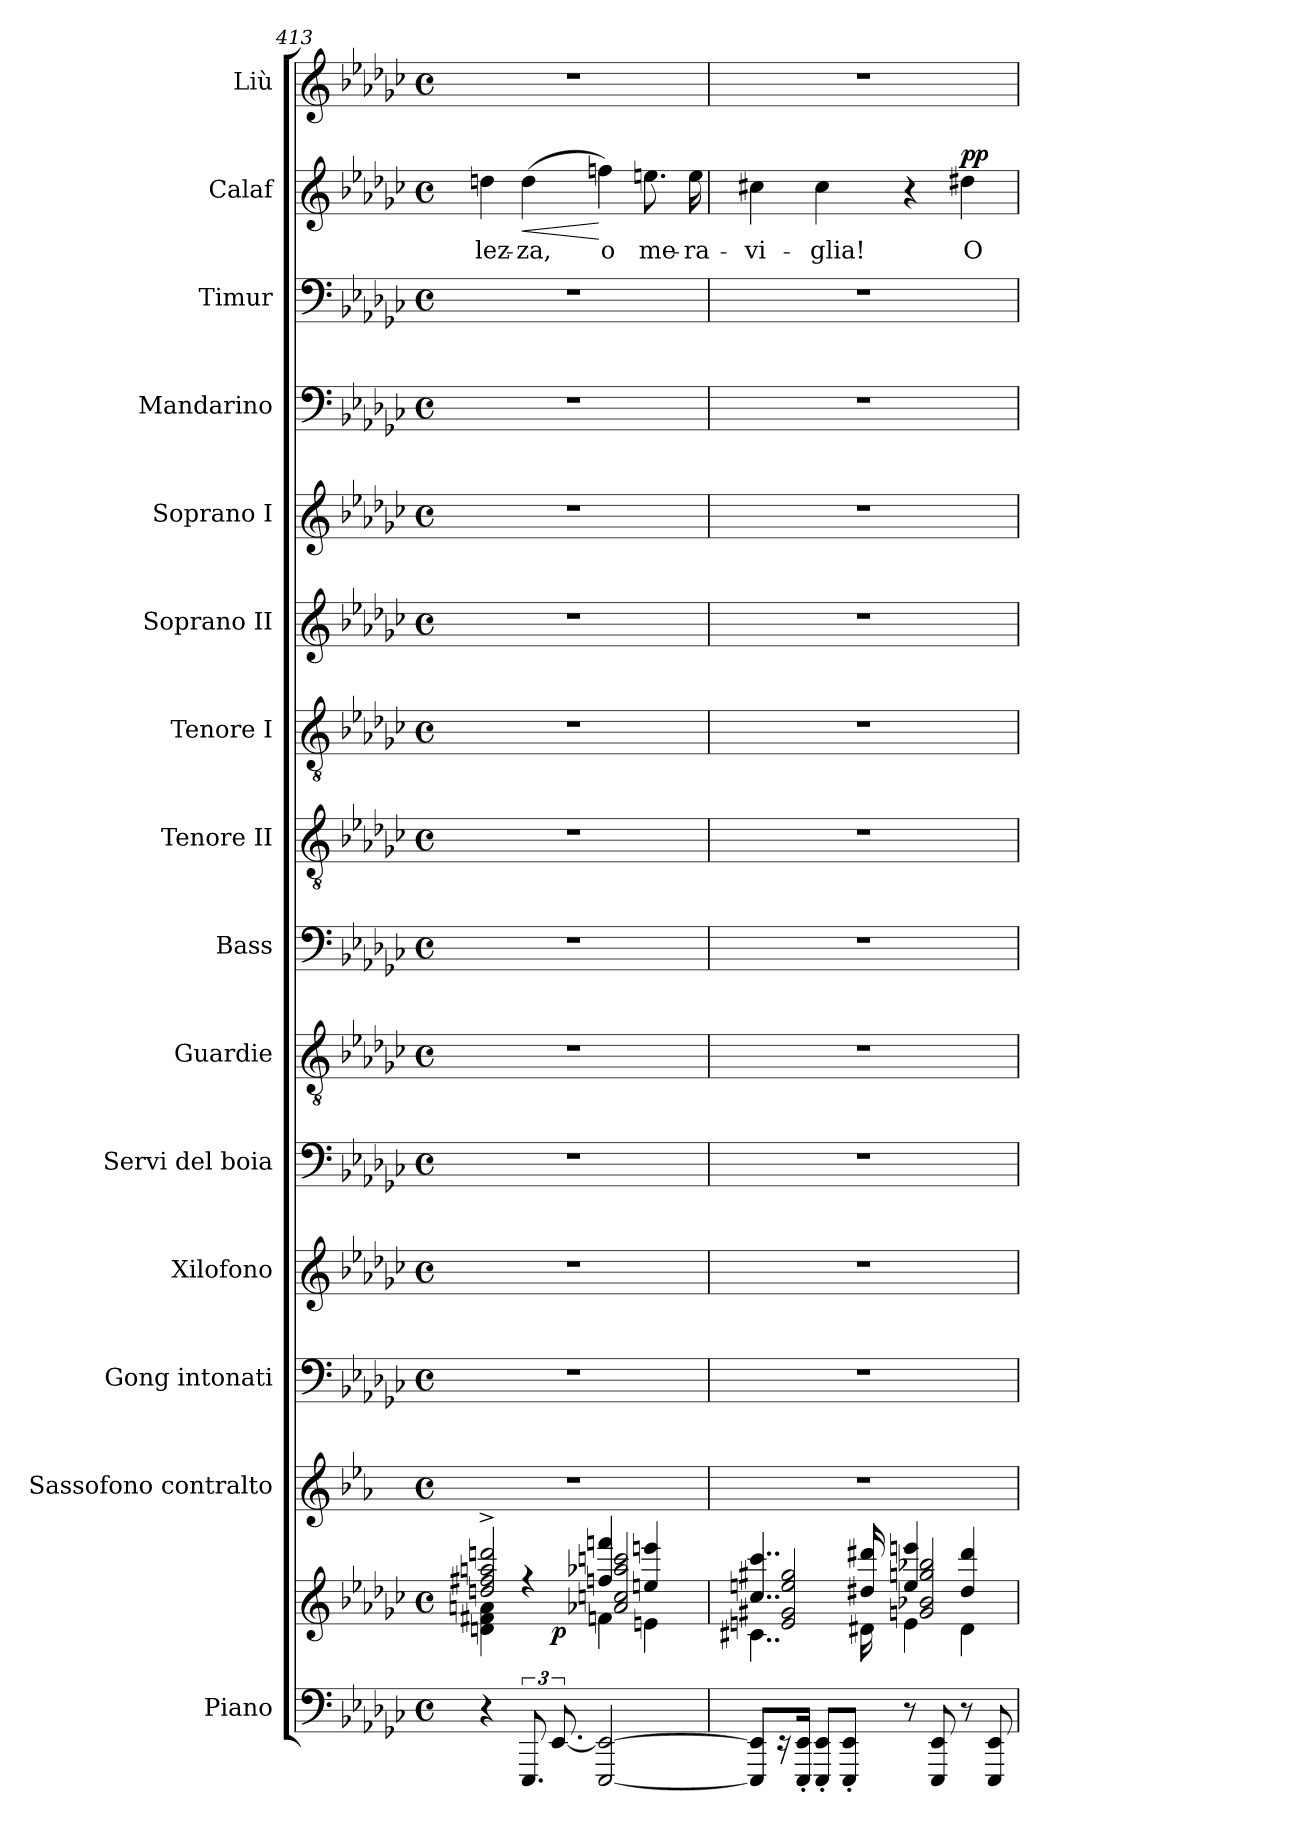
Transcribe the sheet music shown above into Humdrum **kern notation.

**kern	**kern	**dynam	**kern	**kern	**kern	**kern	**kern	**kern	**kern	**kern	**kern	**kern	**kern	**kern	**kern	**text	**dynam	**kern
*part15	*part15	*part15	*part14	*part13	*part12	*part11	*part10	*part9	*part8	*part7	*part6	*part5	*part4	*part3	*part2	*part2	*part2	*part1
*staff16	*staff15	*staff15/16	*staff14	*staff13	*staff12	*staff11	*staff10	*staff9	*staff8	*staff7	*staff6	*staff5	*staff4	*staff3	*staff2	*staff2	*staff2	*staff1
*I"Piano	*	*	*I"Sassofono contralto	*I"Gong intonati	*I"Xilofono	*I"Servi del boia	*I"Guardie	*I"Bass	*I"Tenore II	*I"Tenore I	*I"Soprano II	*I"Soprano I	*I"Mandarino	*I"Timur	*I"Calaf	*	*	*I"Liù
*I'Pno.	*	*	*	*I'Gong int.	*I'Xil.	*I'Ser.B.	*I'G.	*I'B.	*I'T. II	*I'T. I	*I'S. II	*I'S. I	*I'M.	*I'T.	*I'C.	*	*	*I'L.
*clefF4	*clefG2	*	*clefG2	*clefF4	*clefG2	*clefF4	*clefGv2	*clefF4	*clefGv2	*clefGv2	*clefG2	*clefG2	*clefF4	*clefF4	*clefG2	*	*	*clefG2
*	*	*	*ITrd5c9	*	*ITrd-7c-12	*	*	*	*	*	*	*	*	*	*	*	*	*
*k[b-e-a-d-g-c-]	*k[b-e-a-d-g-c-]	*	*k[b-e-a-d-g-c-]	*k[b-e-a-d-g-c-]	*k[b-e-a-d-g-c-]	*k[b-e-a-d-g-c-]	*k[b-e-a-d-g-c-]	*k[b-e-a-d-g-c-]	*k[b-e-a-d-g-c-]	*k[b-e-a-d-g-c-]	*k[b-e-a-d-g-c-]	*k[b-e-a-d-g-c-]	*k[b-e-a-d-g-c-]	*k[b-e-a-d-g-c-]	*k[b-e-a-d-g-c-]	*	*	*k[b-e-a-d-g-c-]
*M4/4	*M4/4	*	*M4/4	*M4/4	*M4/4	*M4/4	*M4/4	*M4/4	*M4/4	*M4/4	*M4/4	*M4/4	*M4/4	*M4/4	*M4/4	*	*	*M4/4
*met(c)	*met(c)	*	*met(c)	*met(c)	*met(c)	*met(c)	*met(c)	*met(c)	*met(c)	*met(c)	*met(c)	*met(c)	*met(c)	*met(c)	*met(c)	*	*	*met(c)
=413	=413	=413	=413	=413	=413	=413	=413	=413	=413	=413	=413	=413	=413	=413	=413	=413	=413	=413
*	*^	*	*	*	*	*	*	*	*	*	*	*	*	*	*	*	*	*
*	*	*^	*	*	*	*	*	*	*	*	*	*	*	*	*	*	*	*	*
!	!	!	!	!	!	!	!	!	!	!	!	!	!	!	!	!	!	!LO:LY:b	!	!
*	*	*	*^	*	*	*	*	*	*	*	*	*	*	*	*	*	*	*	*	*
4r	2ddn/^ 2ff#X/^ 2aan/^ 2dddn/^	4dn\ 4f#X\ 4an\	2ryy	4.ryy	.	1r	1r	1r	1r	1r	1r	1r	1r	1r	1r	1r	1r	4ddn\	-lez-	.	1r
!	!	!	!	!	!	!	!	!	!	!	!	!	!	!	!	!	!	!	!LO:LY:b	!LO:HP:b	!
12.EEE-/	.	4rff	.	.	.	.	.	.	.	.	.	.	.	.	.	.	.	(>4dd\	-za,	<	.
!	!	!	!	!	!LO:DY:b	!	!	!	!	!	!	!	!	!	!	!	!	!	!	!	!
[12.EE-/	.	.	.	2ryy	p	.	.	.	.	.	.	.	.	.	.	.	.	.	.	.	.
!	!	!	!	!	!	!	!	!	!	!	!	!	!	!	!	!	!	!	!LO:LY:b	!	!
[2EEE-/ 2EE-/_	4ffn/ 4fffn/	4fn\	2a-X/ 2ccn/ 2aa-X/ 2cccn/	.	.	.	.	.	.	.	.	.	.	.	.	.	.	4ffn\)	o	[	.
!	!	!	!	!	!	!	!	!	!	!	!	!	!	!	!	!	!	!	!LO:LY:b	!	!
.	4een/ 4eeen/	4en\	.	.	.	.	.	.	.	.	.	.	.	.	.	.	.	8.een\	me-	.	.
.	.	.	.	8ryy	.	.	.	.	.	.	.	.	.	.	.	.	.	.	.	.	.
!	!	!	!	!	!	!	!	!	!	!	!	!	!	!	!	!	!	!	!LO:LY:b	!	!
.	.	.	.	.	.	.	.	.	.	.	.	.	.	.	.	.	.	16ee\	-ra-	.	.
!!LO:PB:g=z
=414	=414	=414	=414	=414	=414	=414	=414	=414	=414	=414	=414	=414	=414	=414	=414	=414	=414	=414	=414	=414	=414
!	!	!	!	!	!	!	!	!	!	!	!	!	!	!	!	!	!	!	!LO:LY:b	!	!
*	*	*	*v	*v	*	*	*	*	*	*	*	*	*	*	*	*	*	*	*	*	*
8EEE-/] 8EE-/]L	4..cc-/ 4..ccc-/	4..c#X\	2en/ 2g#X/ 2een/ 2gg#X/	.	1r	1r	1r	1r	1r	1r	1r	1r	1r	1r	1r	1r	4cc#X\	-vi-	.	1r
16rEE	.	.	.	.	.	.	.	.	.	.	.	.	.	.	.	.	.	.	.	.
16EEE-/' 16EE-/'Jk	.	.	.	.	.	.	.	.	.	.	.	.	.	.	.	.	.	.	.	.
!	!	!	!	!	!	!	!	!	!	!	!	!	!	!	!	!	!	!LO:LY:b	!	!
8EEE-/' 8EE-/'L	.	.	.	.	.	.	.	.	.	.	.	.	.	.	.	.	4cc#\	-glia!	.	.
8EEE-/' 8EE-/'J	.	.	.	.	.	.	.	.	.	.	.	.	.	.	.	.	.	.	.	.
.	16dd#X/ 16ddd#X/	16d#X\	.	.	.	.	.	.	.	.	.	.	.	.	.	.	.	.	.	.
8r	4ee/ 4eeen/	4e\	2gn/ 2b-X/ 2ggn/ 2bb-X/	.	.	.	.	.	.	.	.	.	.	.	.	.	4r	.	.	.
8EEE-/ 8EE-/	.	.	.	.	.	.	.	.	.	.	.	.	.	.	.	.	.	.	.	.
!	!	!	!	!	!	!	!	!	!	!	!	!	!	!	!	!	!	!LO:LY:b	!LO:DY:a	!
8r	4dd#/ 4ddd#/	4d#\	.	.	.	.	.	.	.	.	.	.	.	.	.	.	4dd#X\	O	pp	.
8EEE-/ 8EE-/	.	.	.	.	.	.	.	.	.	.	.	.	.	.	.	.	.	.	.	.
*	*v	*v	*v	*	*	*	*	*	*	*	*	*	*	*	*	*	*	*	*	*
=	=	=	=	=	=	=	=	=	=	=	=	=	=	=	=	=	=	=
*-	*-	*-	*-	*-	*-	*-	*-	*-	*-	*-	*-	*-	*-	*-	*-	*-	*-	*-
